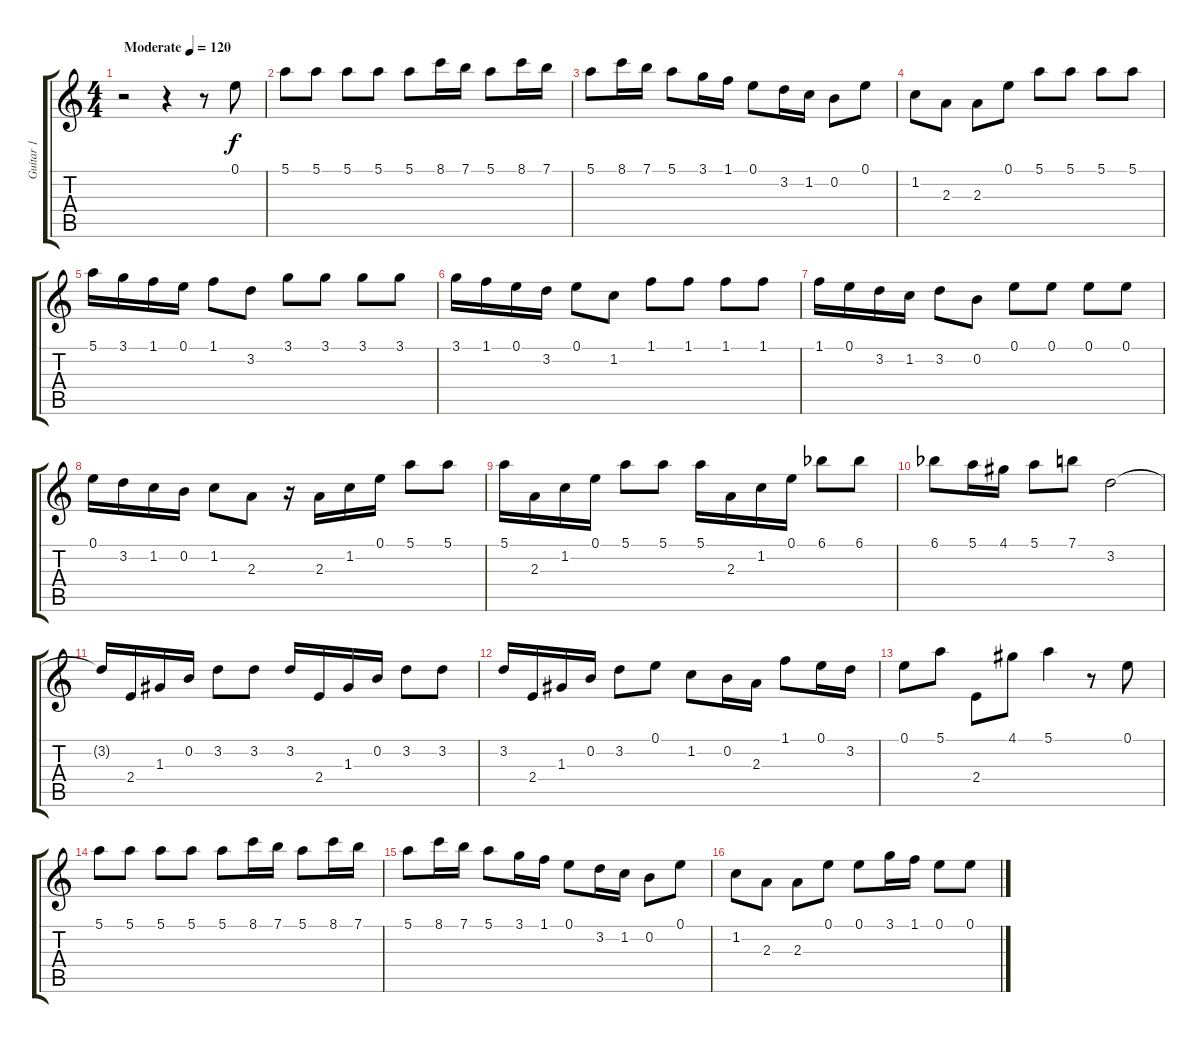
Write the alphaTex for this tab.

\track ("Guitar 1" "Guitar 1") {instrument acousticguitarsteel}
\staff {score tabs}
\tuning (E4 B3 G3 D3 A2 E2) {hide}
\ts (4 4)
\tempo (120 "Moderate")
\clef g2
\ks c
r.2{dy f instrument acousticguitarsteel} r.4 r.8 0.1.8 |
5.1.8 5.1.8 5.1.8 5.1.8 5.1.8 8.1.16 7.1.16 5.1.8 8.1.16 7.1.16 |
5.1.8 8.1.16 7.1.16 5.1.8 3.1.16 1.1.16 0.1.8 3.2.16 1.2.16 0.2.8 0.1.8 |
1.2.8 2.3.8 2.3.8 0.1.8 5.1.8 5.1.8 5.1.8 5.1.8 |
5.1.16 3.1.16 1.1.16 0.1.16 1.1.8 3.2.8 3.1.8 3.1.8 3.1.8 3.1.8 |
3.1.16 1.1.16 0.1.16 3.2.16 0.1.8 1.2.8 1.1.8 1.1.8 1.1.8 1.1.8 |
1.1.16 0.1.16 3.2.16 1.2.16 3.2.8 0.2.8 0.1.8 0.1.8 0.1.8 0.1.8 |
0.1.16 3.2.16 1.2.16 0.2.16 1.2.8 2.3.8 r.16 2.3.16 1.2.16 0.1.16 5.1.8 5.1.8 |
5.1.16 2.3.16 1.2.16 0.1.16 5.1.8 5.1.8 5.1.16 2.3.16 1.2.16 0.1.16 6.1{acc b}.8 6.1{acc b}.8 |
6.1{acc b}.8 5.1.16 4.1.16 5.1.8 7.1.8 3.2.2 |
3.2{t}.16 2.4.16 1.3.16 0.2.16 3.2.8 3.2.8 3.2.16 2.4.16 1.3.16 0.2.16 3.2.8 3.2.8 |
3.2.16 2.4.16 1.3.16 0.2.16 3.2.8 0.1.8 1.2.8 0.2.16 2.3.16 1.1.8 0.1.16 3.2.16 |
0.1.8 5.1.8 2.4.8 4.1.8 5.1.4 r.8 0.1.8 |
5.1.8 5.1.8 5.1.8 5.1.8 5.1.8 8.1.16 7.1.16 5.1.8 8.1.16 7.1.16 |
5.1.8 8.1.16 7.1.16 5.1.8 3.1.16 1.1.16 0.1.8 3.2.16 1.2.16 0.2.8 0.1.8 |
1.2.8 2.3.8 2.3.8 0.1.8 0.1.8 3.1.16 1.1.16 0.1.8 0.1.8
